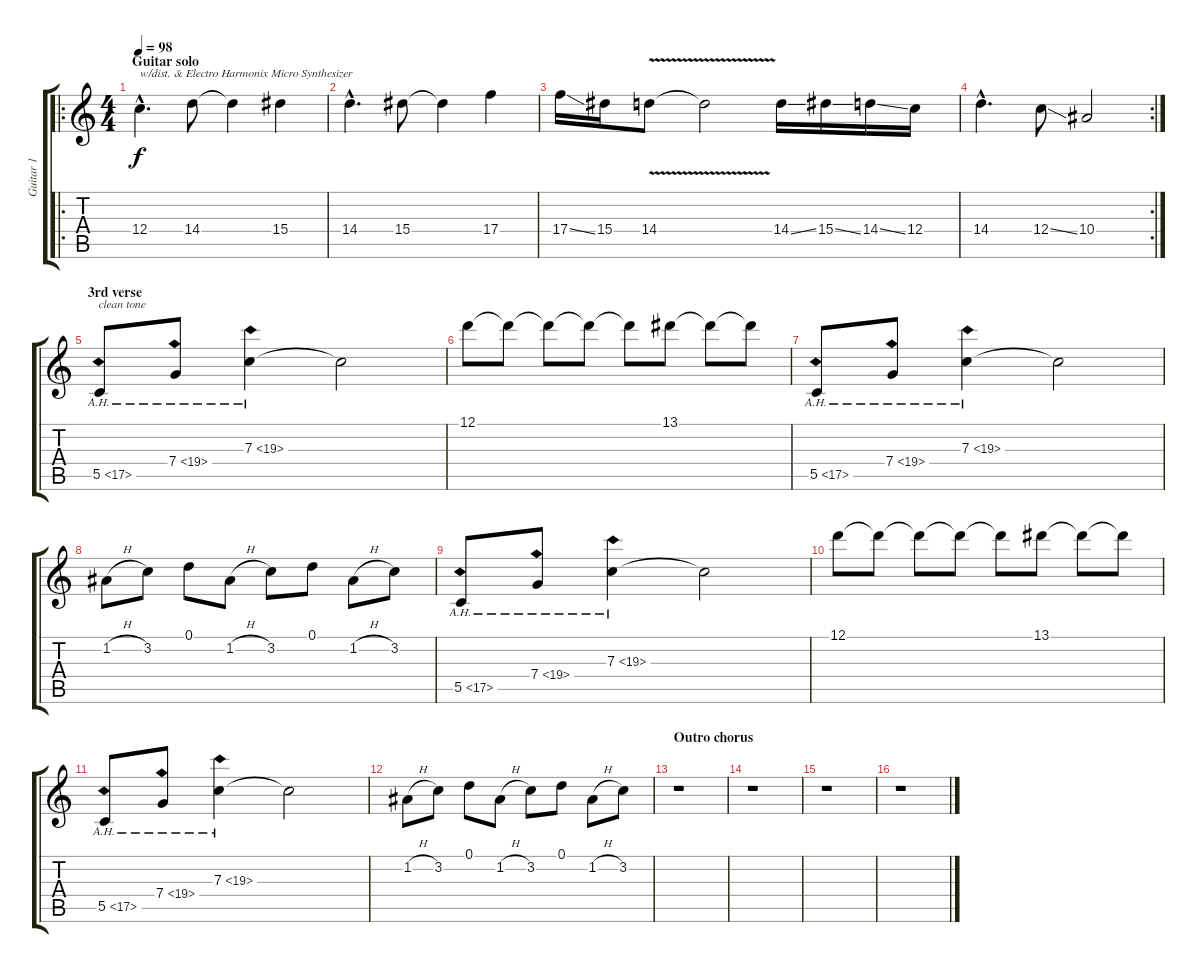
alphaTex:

\track ("Guitar 1" "Guitar 1") {instrument electricguitarclean}
\staff {score tabs}
\tuning (D4 A3 F3 C3 G2 C2) {hide}
\ro
\ts (4 4)
\section ("" "Guitar solo")
\tempo 98
\clef g2
\ks c
12.4{hac}.4{d txt "w/dist. & Electro Harmonix Micro Synthesizer" dy f instrument distortionguitar} 14.4.8 14.4{t}.4 15.4.4 |
14.4{hac}.4{d} 15.4.8 15.4{t}.4 17.4.4 |
17.4{ss}.16 15.4.16 14.4{v}.8 14.4{t}.2 14.4{ss}.16 15.4{ss}.16 14.4{ss}.16 12.4.16 |
\rc 2
14.4{hac}.4{d} 12.4{ss}.8 10.4.2 |
\section ("" "3rd verse")
5.5{ah 12}.8{txt "clean tone" instrument electricguitarclean} 7.4{ah 12}.8 7.3{ah 12}.4 7.3{t}.2 |
12.1.8 12.1{t}.8 12.1{t}.8 12.1{t}.8 12.1{t}.8 13.1.8 13.1{t}.8 13.1{t}.8 |
5.5{ah 12}.8 7.4{ah 12}.8 7.3{ah 12}.4 7.3{t}.2 |
1.2{h}.8 3.2.8 0.1.8 1.2{h}.8 3.2.8 0.1.8 1.2{h}.8 3.2.8 |
5.5{ah 12}.8 7.4{ah 12}.8 7.3{ah 12}.4 7.3{t}.2 |
12.1.8 12.1{t}.8 12.1{t}.8 12.1{t}.8 12.1{t}.8 13.1.8 13.1{t}.8 13.1{t}.8 |
5.5{ah 12}.8 7.4{ah 12}.8 7.3{ah 12}.4 7.3{t}.2 |
1.2{h}.8 3.2.8 0.1.8 1.2{h}.8 3.2.8 0.1.8 1.2{h}.8 3.2.8 |
\section ("" "Outro chorus")
r.1 |
r.1 |
r.1 |
r.1
